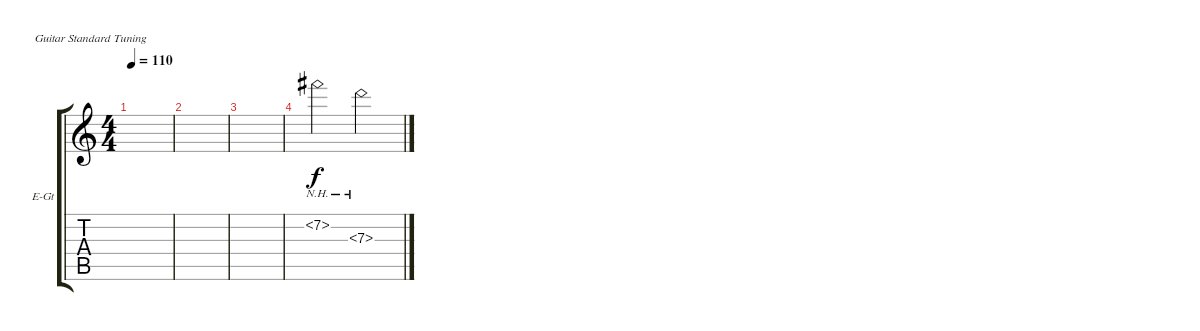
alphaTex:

\defaultSystemsLayout 4
\bracketExtendMode groupsimilarinstruments
\firstSystemTrackNameOrientation horizontal
\otherSystemsTrackNameOrientation horizontal
\track ("Electric Guitar" "E-Gt") {instrument electricguitarclean}
\staff {score tabs}
\tuning (E4 B3 G3 D3 A2 E2)
\ts (4 4)
\tempo 110
\clef g2
\scale
0.487395
\ks c
|
\scale
0.256303 |
\scale
0.256303 |
\scale
0.333333 7.2{nh}.2 7.3{nh}.2 |
\scale
0.333333 |
\scale
0.333333 |
\scale
0.333333 |
\scale
0.333333 |
\scale
0.333333 |
\scale
0.333333 |
\scale
0.333333 |
\scale
0.333333 |
\scale
0.333333 |
\scale
0.333333 |
\scale
0.333333 |
\scale
0.333333
